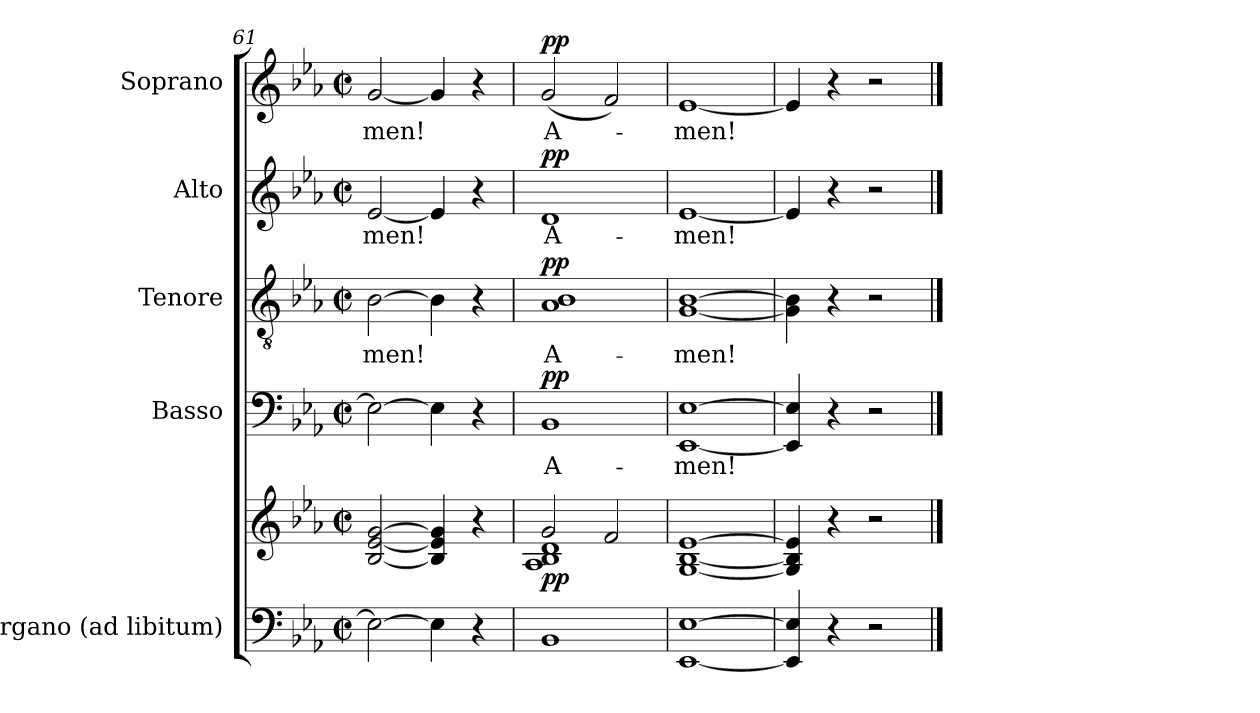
**kern	**kern	**dynam	**kern	**text	**dynam	**kern	**text	**dynam	**kern	**text	**dynam	**kern	**text	**dynam
*part5	*part5	*part5	*part4	*part4	*part4	*part3	*part3	*part3	*part2	*part2	*part2	*part1	*part1	*part1
*staff6	*staff5	*staff5/6	*staff4	*staff4	*staff4	*staff3	*staff3	*staff3	*staff2	*staff2	*staff2	*staff1	*staff1	*staff1
*I"Organo (ad libitum)	*	*	*I"Basso	*	*	*I"Tenore	*	*	*I"Alto	*	*	*I"Soprano	*	*
*I'Org.	*	*	*I'Bass.	*	*	*I'T.	*	*	*I'A.	*	*	*I'S.	*	*
*clefF4	*clefG2	*	*clefF4	*	*	*clefGv2	*	*	*clefG2	*	*	*clefG2	*	*
*	*	*	*	*	*	*ITrd7c12	*	*	*	*	*	*	*	*
*k[b-e-a-]	*k[b-e-a-]	*	*k[b-e-a-]	*	*	*k[b-e-a-]	*	*	*k[b-e-a-]	*	*	*k[b-e-a-]	*	*
*E-:	*E-:	*	*E-:	*	*	*E-:	*	*	*E-:	*	*	*E-:	*	*
*M2/2	*M2/2	*	*M2/2	*	*	*M2/2	*	*	*M2/2	*	*	*M2/2	*	*
*met(c|)	*met(c|)	*	*met(c|)	*	*	*met(c|)	*	*	*met(c|)	*	*	*met(c|)	*	*
=61	=61	=61	=61	=61	=61	=61	=61	=61	=61	=61	=61	=61	=61	=61
!	!	!	!	!	!	!	!LO:LY:b:color=#000000	!	!	!	!	!	!	!
!	!	!	!	!	!	!	!	!	!	!LO:LY:b:color=#000000	!	!	!	!
!	!	!	!	!	!	!	!	!	!	!	!	!	!LO:LY:b:color=#000000	!
2E-i\_>	[<2B-i/ [<2e-i [>2gi	.	2E-i\_>	.	.	[>2BB-i\	-men!	.	[<2e-i/	-men!	.	[<2gi/	-men!	.
4E-i\]	4B-i/] 4e-i] 4gi]	.	4E-i\]	.	.	4BB-i\]	.	.	4e-i/]	.	.	4gi/]	.	.
4r	4r	.	4r	.	.	4r	.	.	4r	.	.	4r	.	.
=62	=62	=62	=62	=62	=62	=62	=62	=62	=62	=62	=62	=62	=62	=62
*	*^	*	*	*	*	*	*	*	*	*	*	*	*	*
!	!	!	!	!	!LO:LY:b:color=#000000	!	!	!	!	!	!	!	!	!	!
!	!	!	!	!	!	!	!	!LO:LY:b:color=#000000	!	!	!	!	!	!	!
!	!	!	!	!	!	!	!	!	!	!	!LO:LY:b:color=#000000	!	!	!	!
!	!	!	!	!	!	!	!	!	!	!	!	!	!	!LO:LY:b:color=#000000	!
1BB-i	2gi/	1A-i 1B-i 1di	pp	1BB-i	A-	pp	1AA-i 1BB-i	A-	pp	1di	A-	pp	(2gi/	A-	pp
.	2fi/	.	.	.	.	.	.	.	.	.	.	.	2fi/)	.	.
*	*v	*v	*	*	*	*	*	*	*	*	*	*	*	*	*
=63	=63	=63	=63	=63	=63	=63	=63	=63	=63	=63	=63	=63	=63	=63
!	!	!	!	!LO:LY:b:color=#000000	!	!	!	!	!	!	!	!	!	!
!	!	!	!	!	!	!	!LO:LY:b:color=#000000	!	!	!	!	!	!	!
!	!	!	!	!	!	!	!	!	!	!LO:LY:b:color=#000000	!	!	!	!
!	!	!	!	!	!	!	!	!	!	!	!	!	!LO:LY:b:color=#000000	!
[<1EE-i [>1E-i	[<1Gi [<1B-i [>1e-i	.	[<1EE-i [>1E-i	-men!	.	[<1GGi [>1BB-i	-men!	.	[<1e-i	-men!	.	[<1e-i	-men!	.
=64	=64	=64	=64	=64	=64	=64	=64	=64	=64	=64	=64	=64	=64	=64
4EE-i/] 4E-i]	4Gi/] 4B-i] 4e-i]	.	4EE-i/] 4E-i]	.	.	4GGi\] 4BB-i]	.	.	4e-i/]	.	.	4e-i/]	.	.
4r	4r	.	4r	.	.	4r	.	.	4r	.	.	4r	.	.
2r	2r	.	2r	.	.	2r	.	.	2r	.	.	2r	.	.
==	==	==	==	==	==	==	==	==	==	==	==	==	==	==
*-	*-	*-	*-	*-	*-	*-	*-	*-	*-	*-	*-	*-	*-	*-
